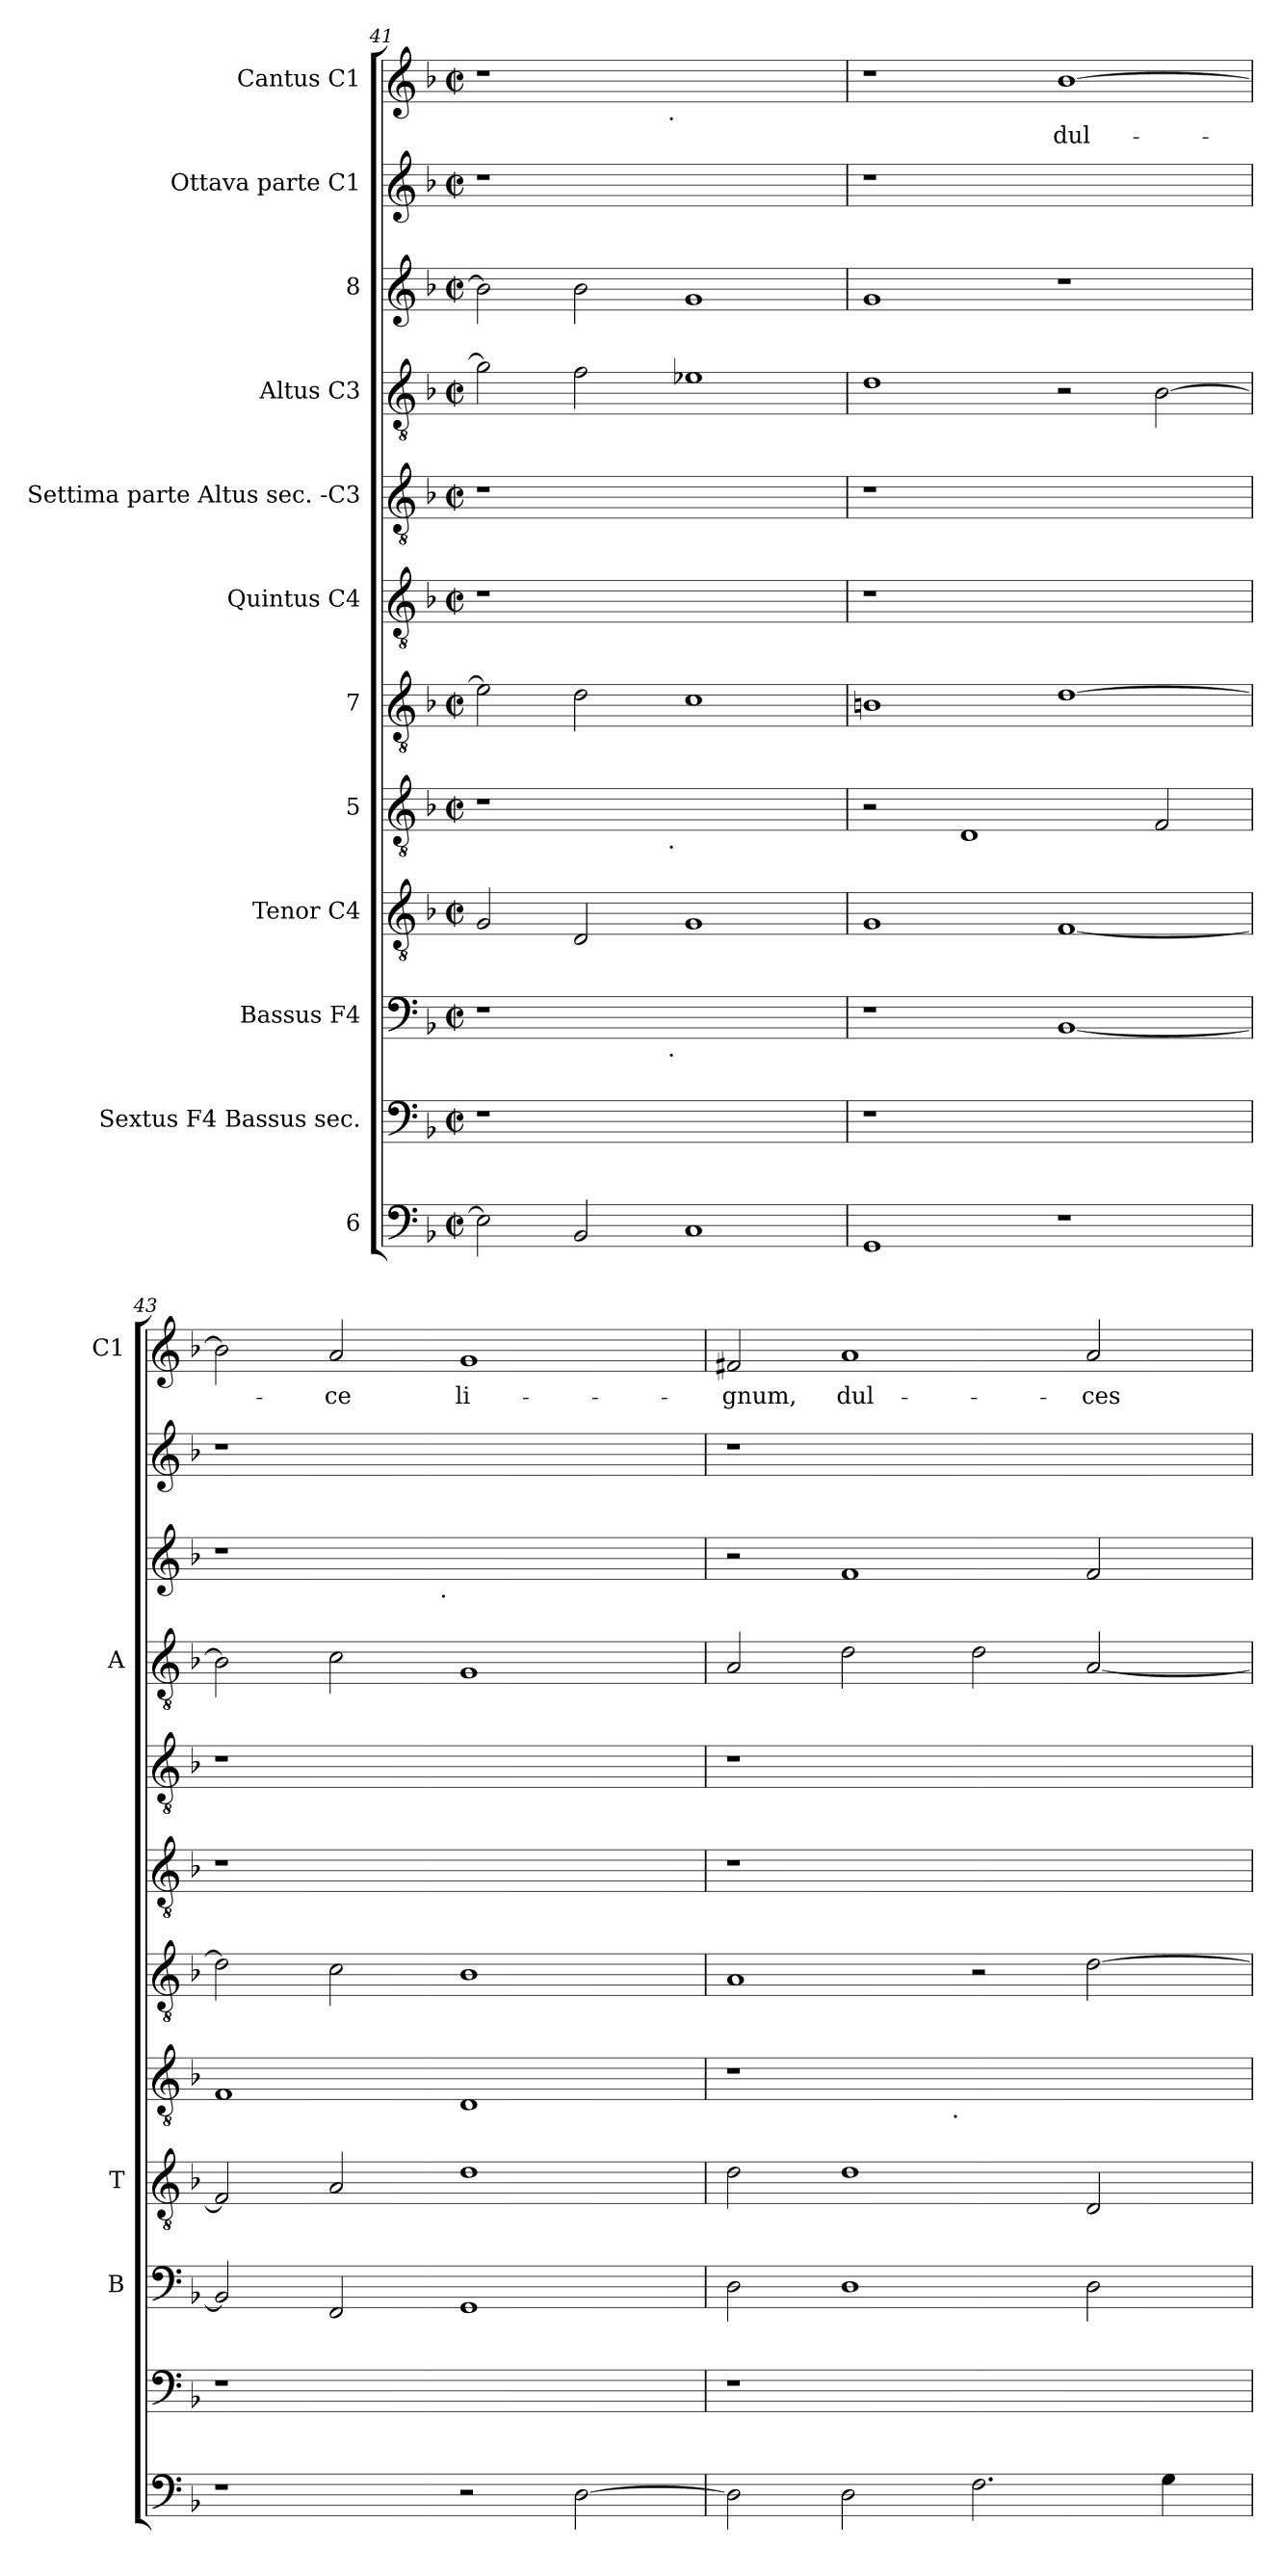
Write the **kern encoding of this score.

**kern	**kern	**kern	**kern	**kern	**kern	**kern	**kern	**kern	**kern	**kern	**kern	**text
*part12	*part11	*part10	*part9	*part8	*part7	*part6	*part5	*part4	*part3	*part2	*part1	*part1
*staff12	*staff11	*staff10	*staff9	*staff8	*staff7	*staff6	*staff5	*staff4	*staff3	*staff2	*staff1	*staff1
*I"6	*I"Sextus F4 Bassus sec.	*I"Bassus F4	*I"Tenor C4	*I"5	*I"7	*I"Quintus C4	*I"Settima parte Altus sec. -C3	*I"Altus C3	*I"8	*I"Ottava parte C1	*I"Cantus C1	*
*	*	*I'B	*I'T	*	*	*	*	*I'A	*	*	*I'C1	*
*clefF4	*clefF4	*clefF4	*clefGv2	*clefGv2	*clefGv2	*clefGv2	*clefGv2	*clefGv2	*clefG2	*clefG2	*clefG2	*
*	*ITrd7c12	*ITrd7c12	*	*	*	*	*	*	*	*	*	*
*k[b-]	*k[b-]	*k[b-]	*k[b-]	*k[b-]	*k[b-]	*k[b-]	*k[b-]	*k[b-]	*k[b-]	*k[b-]	*k[b-]	*
*F:	*F:	*F:	*F:	*F:	*F:	*F:	*F:	*F:	*F:	*F:	*F:	*
*M2/2	*M2/2	*M2/2	*M2/2	*M2/2	*M2/2	*M2/2	*M2/2	*M2/2	*M2/2	*M2/2	*M2/2	*
*met(c|)	*met(c|)	*met(c|)	*met(c|)	*met(c|)	*met(c|)	*met(c|)	*met(c|)	*met(c|)	*met(c|)	*met(c|)	*met(c|)	*
=41	=41	=41	=41	=41	=41	=41	=41	=41	=41	=41	=41	=41
*	*	*^	*	*^	*	*	*	*	*	*	*^	*
2E-\]	1r	1r	2ryy	2G/	1r	2ryy	2e-\]	1r	1r	2g\]	2b-\]	1r	1r	2ryy	.
2BB-/	.	.	4...ryy	2D/	.	4...ryy	2d\	.	.	2f\	2b-\	.	.	4...ryy	.
!	!	!	!	!	!	!	!	!	!	!	!	!	!	!LO:TX:b:t=.	!
!	!	!	!	!	!	!LO:TX:b:t=.	!	!	!	!	!	!	!	!	!
!	!	!	!LO:TX:b:t=.	!	!	!	!	!	!	!	!	!	!	!	!
.	.	.	1ryy	.	.	1ryy	.	.	.	.	.	.	.	1ryy	.
1C	1ryy	1ryy	.	1G	1ryy	.	1c	1ryy	1ryy	1e-X	1g	1ryy	1ryy	.	.
.	.	.	32ryy	.	.	32ryy	.	.	.	.	.	.	.	32ryy	.
*	*	*v	*v	*	*v	*v	*	*	*	*	*	*	*v	*v	*
=42	=42	=42	=42	=42	=42	=42	=42	=42	=42	=42	=42	=42
1GG	1r	1r	1G	2r	1Bn	1r	1r	1d	1g	1r	1r	.
.	.	.	.	1D	.	.	.	.	.	.	.	.
!	!	!	!	!	!	!	!	!	!	!	!	!LO:LY:b:rj
1r	1ryy	[<1BBB-	[<1F	.	[>1d	1ryy	1ryy	2r	1r	1ryy	[>1b-	dul-
.	.	.	.	2F/	.	.	.	[>2B-\	.	.	.	.
=43	=43	=43	=43	=43	=43	=43	=43	=43	=43	=43	=43	=43
*	*	*	*	*	*	*	*	*	*^	*	*	*
1r	1r	2BBB-/]	2F/]	1F	2d\]	1r	1r	2B-\]	1r	2ryy	1r	2b-\]	.
!	!	!	!	!	!	!	!	!	!	!	!	!	!LO:LY:b:rj
.	.	2FFF/	2A/	.	2c\	.	.	2c\	.	4...ryy	.	2a/	-ce
!	!	!	!	!	!	!	!	!	!	!LO:TX:b:t=.	!	!	!
.	.	.	.	.	.	.	.	.	.	1ryy	.	.	.
!	!	!	!	!	!	!	!	!	!	!	!	!	!LO:LY:b:rj
2r	1ryy	1GGG	1d	1D	1B-	1ryy	1ryy	1G	1ryy	.	1ryy	1g	li-
[>2D\	.	.	.	.	.	.	.	.	.	.	.	.	.
.	.	.	.	.	.	.	.	.	.	32ryy	.	.	.
=44	=44	=44	=44	=44	=44	=44	=44	=44	=44	=44	=44	=44	=44
!	!	!	!	!	!	!	!	!	!	!	!	!	!LO:LY:b:rj
*	*	*	*	*^	*	*	*	*	*v	*v	*	*	*
2D\]	1r	2DD\	2d\	1r	2ryy	1A	1r	1r	2A/	2r	1r	2f#X/	-gnum,
!	!	!	!	!	!	!	!	!	!	!	!	!	!LO:LY:b:rj
2D\	.	1DD	1d	.	4...ryy	.	.	.	2d\	1f	.	1a	dul-
!	!	!	!	!	!LO:TX:b:t=.	!	!	!	!	!	!	!	!
.	.	.	.	.	1ryy	.	.	.	.	.	.	.	.
2.F\	1ryy	.	.	1ryy	.	2r	1ryy	1ryy	2d\	.	1ryy	.	.
!	!	!	!	!	!	!	!	!	!	!	!	!	!LO:LY:b:rj
.	.	2DD\	2D/	.	.	[>2d\	.	.	[>2A/	2f/	.	2a/	-ces
4G\	.	.	.	.	.	.	.	.	.	.	.	.	.
.	.	.	.	.	32ryy	.	.	.	.	.	.	.	.
*	*	*	*	*v	*v	*	*	*	*	*	*	*	*
=	=	=	=	=	=	=	=	=	=	=	=	=
*-	*-	*-	*-	*-	*-	*-	*-	*-	*-	*-	*-	*-
